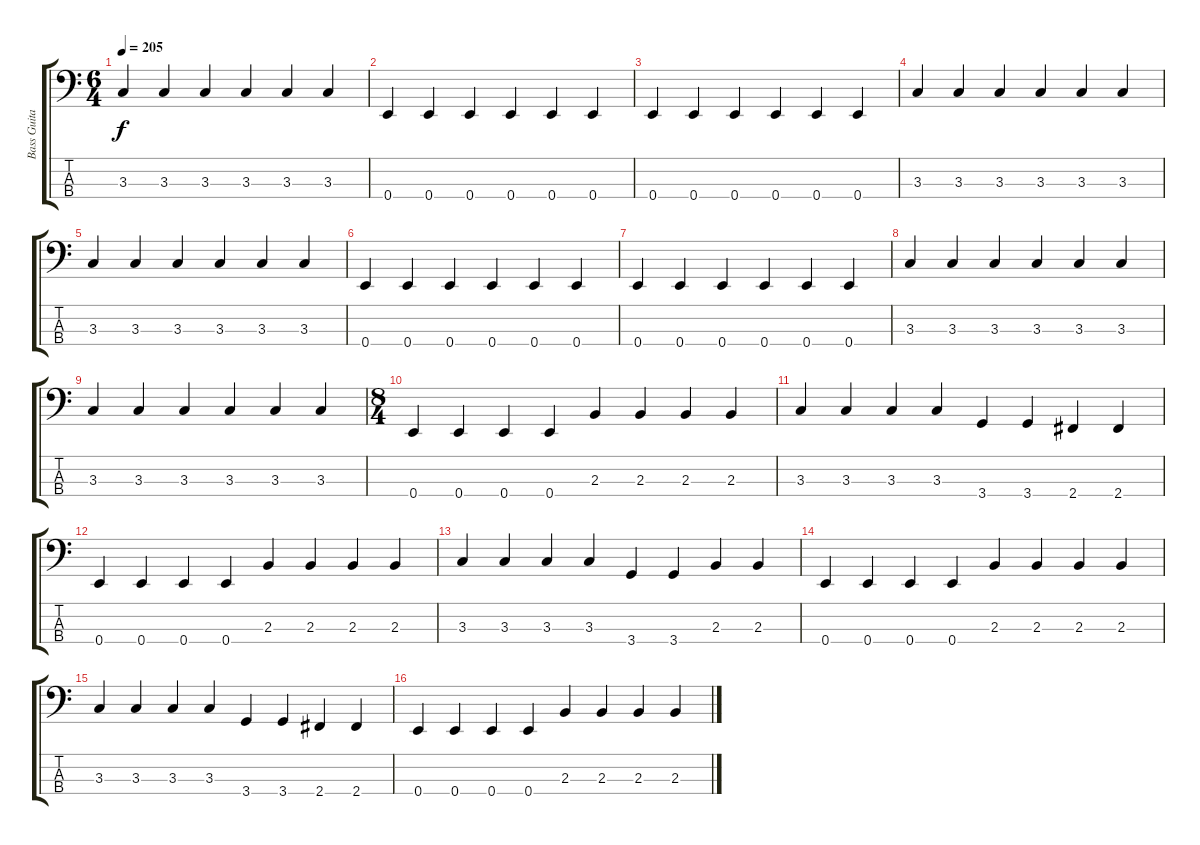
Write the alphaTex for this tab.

\track ("Bass Guitar" "Bass Guita") {instrument electricbassfinger}
\staff {score tabs}
\tuning (G2 D2 A1 E1) {hide}
\ts (6 4)
\tempo 205
\clef f4
\ks c
3.3.4{dy f} 3.3.4 3.3.4 3.3.4 3.3.4 3.3.4 |
0.4.4 0.4.4 0.4.4 0.4.4 0.4.4 0.4.4 |
0.4.4 0.4.4 0.4.4 0.4.4 0.4.4 0.4.4 |
3.3.4 3.3.4 3.3.4 3.3.4 3.3.4 3.3.4 |
3.3.4 3.3.4 3.3.4 3.3.4 3.3.4 3.3.4 |
0.4.4 0.4.4 0.4.4 0.4.4 0.4.4 0.4.4 |
0.4.4 0.4.4 0.4.4 0.4.4 0.4.4 0.4.4 |
3.3.4 3.3.4 3.3.4 3.3.4 3.3.4 3.3.4 |
3.3.4 3.3.4 3.3.4 3.3.4 3.3.4 3.3.4 |
\ts (8 4)
0.4.4 0.4.4 0.4.4 0.4.4 2.3.4 2.3.4 2.3.4 2.3.4 |
3.3.4 3.3.4 3.3.4 3.3.4 3.4.4 3.4.4 2.4.4 2.4.4 |
0.4.4 0.4.4 0.4.4 0.4.4 2.3.4 2.3.4 2.3.4 2.3.4 |
3.3.4 3.3.4 3.3.4 3.3.4 3.4.4 3.4.4 2.3.4 2.3.4 |
0.4.4 0.4.4 0.4.4 0.4.4 2.3.4 2.3.4 2.3.4 2.3.4 |
3.3.4 3.3.4 3.3.4 3.3.4 3.4.4 3.4.4 2.4.4 2.4.4 |
0.4.4 0.4.4 0.4.4 0.4.4 2.3.4 2.3.4 2.3.4 2.3.4
